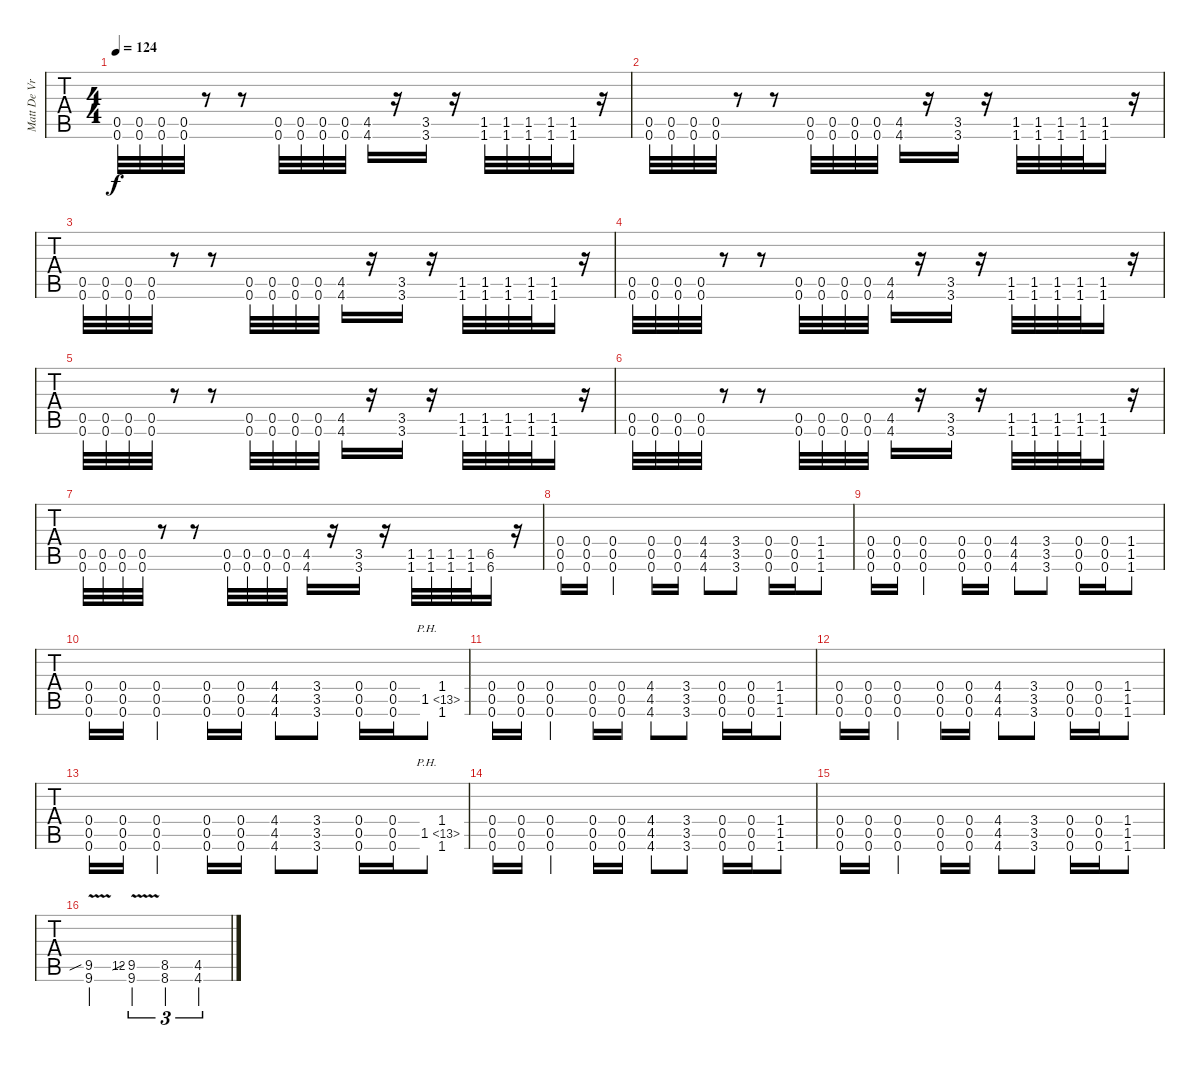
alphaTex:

\track ("Matt De Vries" "Matt De Vr") {instrument overdrivenguitar}
\staff {tabs}
\tuning (Eb4 Bb3 Gb3 Db3 Ab2 Db2) {hide}
\ts (4 4)
\tempo 124
\clef g2
\ks c
(0.5 0.6).32{dy f} (0.5 0.6).32 (0.5 0.6).32 (0.5 0.6).32 r.8 r.8 (0.5 0.6).32 (0.5 0.6).32 (0.5 0.6).32 (0.5 0.6).32 (4.5 4.6).16 r.16 (3.5 3.6).16 r.16 (1.5 1.6).32 (1.5 1.6).32 (1.5 1.6).32 (1.5 1.6).32 (1.5 1.6).16 r.16 |
(0.5 0.6).32 (0.5 0.6).32 (0.5 0.6).32 (0.5 0.6).32 r.8 r.8 (0.5 0.6).32 (0.5 0.6).32 (0.5 0.6).32 (0.5 0.6).32 (4.5 4.6).16 r.16 (3.5 3.6).16 r.16 (1.5 1.6).32 (1.5 1.6).32 (1.5 1.6).32 (1.5 1.6).32 (1.5 1.6).16 r.16 |
(0.5 0.6).32 (0.5 0.6).32 (0.5 0.6).32 (0.5 0.6).32 r.8 r.8 (0.5 0.6).32 (0.5 0.6).32 (0.5 0.6).32 (0.5 0.6).32 (4.5 4.6).16 r.16 (3.5 3.6).16 r.16 (1.5 1.6).32 (1.5 1.6).32 (1.5 1.6).32 (1.5 1.6).32 (1.5 1.6).16 r.16 |
(0.5 0.6).32 (0.5 0.6).32 (0.5 0.6).32 (0.5 0.6).32 r.8 r.8 (0.5 0.6).32 (0.5 0.6).32 (0.5 0.6).32 (0.5 0.6).32 (4.5 4.6).16 r.16 (3.5 3.6).16 r.16 (1.5 1.6).32 (1.5 1.6).32 (1.5 1.6).32 (1.5 1.6).32 (1.5 1.6).16 r.16 |
(0.5 0.6).32 (0.5 0.6).32 (0.5 0.6).32 (0.5 0.6).32 r.8 r.8 (0.5 0.6).32 (0.5 0.6).32 (0.5 0.6).32 (0.5 0.6).32 (4.5 4.6).16 r.16 (3.5 3.6).16 r.16 (1.5 1.6).32 (1.5 1.6).32 (1.5 1.6).32 (1.5 1.6).32 (1.5 1.6).16 r.16 |
(0.5 0.6).32 (0.5 0.6).32 (0.5 0.6).32 (0.5 0.6).32 r.8 r.8 (0.5 0.6).32 (0.5 0.6).32 (0.5 0.6).32 (0.5 0.6).32 (4.5 4.6).16 r.16 (3.5 3.6).16 r.16 (1.5 1.6).32 (1.5 1.6).32 (1.5 1.6).32 (1.5 1.6).32 (1.5 1.6).16 r.16 |
(0.5 0.6).32 (0.5 0.6).32 (0.5 0.6).32 (0.5 0.6).32 r.8 r.8 (0.5 0.6).32 (0.5 0.6).32 (0.5 0.6).32 (0.5 0.6).32 (4.5 4.6).16 r.16 (3.5 3.6).16 r.16 (1.5 1.6).32 (1.5 1.6).32 (1.5 1.6).32 (1.5 1.6).32 (6.5 6.6).16 r.16 |
(0.4 0.5 0.6).16 (0.4 0.5 0.6).16 (0.4 0.5 0.6).4 (0.4 0.5 0.6).16 (0.4 0.5 0.6).16 (4.4 4.5 4.6).8 (3.4 3.5 3.6).8 (0.4 0.5 0.6).16 (0.4 0.5 0.6).16 (1.4 1.5 1.6).8 |
(0.4 0.5 0.6).16 (0.4 0.5 0.6).16 (0.4 0.5 0.6).4 (0.4 0.5 0.6).16 (0.4 0.5 0.6).16 (4.4 4.5 4.6).8 (3.4 3.5 3.6).8 (0.4 0.5 0.6).16 (0.4 0.5 0.6).16 (1.4 1.5 1.6).8 |
(0.4 0.5 0.6).16 (0.4 0.5 0.6).16 (0.4 0.5 0.6).4 (0.4 0.5 0.6).16 (0.4 0.5 0.6).16 (4.4 4.5 4.6).8 (3.4 3.5 3.6).8 (0.4 0.5 0.6).16 (0.4 0.5 0.6).16 (1.4 1.5{ph 12} 1.6).8 |
(0.4 0.5 0.6).16 (0.4 0.5 0.6).16 (0.4 0.5 0.6).4 (0.4 0.5 0.6).16 (0.4 0.5 0.6).16 (4.4 4.5 4.6).8 (3.4 3.5 3.6).8 (0.4 0.5 0.6).16 (0.4 0.5 0.6).16 (1.4 1.5 1.6).8 |
(0.4 0.5 0.6).16 (0.4 0.5 0.6).16 (0.4 0.5 0.6).4 (0.4 0.5 0.6).16 (0.4 0.5 0.6).16 (4.4 4.5 4.6).8 (3.4 3.5 3.6).8 (0.4 0.5 0.6).16 (0.4 0.5 0.6).16 (1.4 1.5 1.6).8 |
(0.4 0.5 0.6).16 (0.4 0.5 0.6).16 (0.4 0.5 0.6).4 (0.4 0.5 0.6).16 (0.4 0.5 0.6).16 (4.4 4.5 4.6).8 (3.4 3.5 3.6).8 (0.4 0.5 0.6).16 (0.4 0.5 0.6).16 (1.4 1.5{ph 12} 1.6).8 |
(0.4 0.5 0.6).16 (0.4 0.5 0.6).16 (0.4 0.5 0.6).4 (0.4 0.5 0.6).16 (0.4 0.5 0.6).16 (4.4 4.5 4.6).8 (3.4 3.5 3.6).8 (0.4 0.5 0.6).16 (0.4 0.5 0.6).16 (1.4 1.5 1.6).8 |
(0.4 0.5 0.6).16 (0.4 0.5 0.6).16 (0.4 0.5 0.6).4 (0.4 0.5 0.6).16 (0.4 0.5 0.6).16 (4.4 4.5 4.6).8 (3.4 3.5 3.6).8 (0.4 0.5 0.6).16 (0.4 0.5 0.6).16 (1.4 1.5 1.6).8 |
(9.5{v sib} 9.6).2 12.5.8{gr} (9.5{v sib} 9.6).4{tu (3 2)} (8.5 8.6).4{tu (3 2)} (4.5 4.6).4{tu (3 2)}
